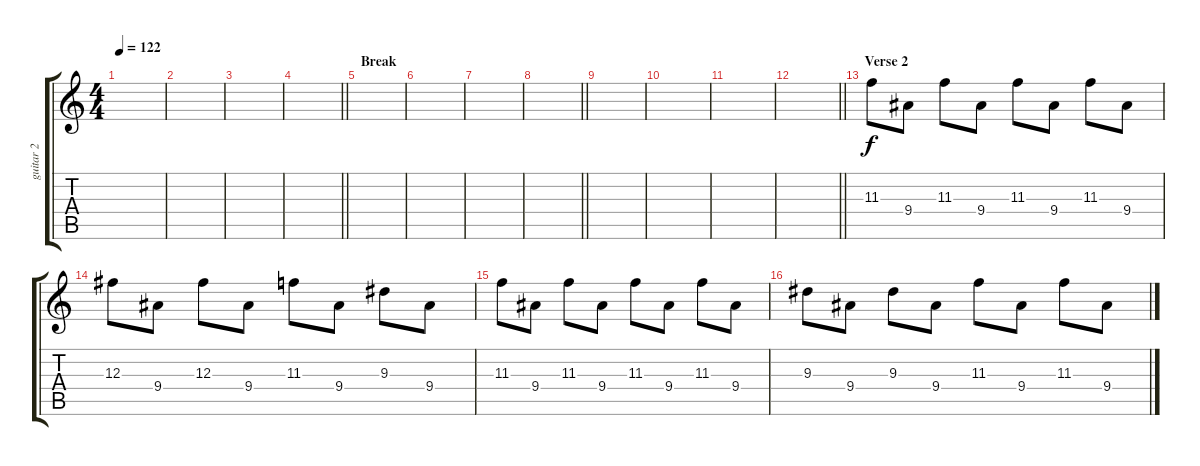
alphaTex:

\track ("guitar 2" "guitar 2") {instrument electricguitarjazz}
\staff {score tabs}
\tuning (Eb4 Bb3 Gb3 Db3 Ab2 Eb2) {hide}
\ts (4 4)
\tempo 122
\clef g2
\ks c
|
|
|
\barLineRight lightlight
|
\section ("" "Break")
|
|
|
\barLineRight lightlight
|
|
|
|
\barLineRight lightlight
|
\section ("" "Verse 2")
11.3.8{dy f} 9.4.8 11.3.8 9.4.8 11.3.8 9.4.8 11.3.8 9.4.8 |
12.3.8 9.4.8 12.3.8 9.4.8 11.3.8 9.4.8 9.3.8 9.4.8 |
11.3.8 9.4.8 11.3.8 9.4.8 11.3.8 9.4.8 11.3.8 9.4.8 |
9.3.8 9.4.8 9.3.8 9.4.8 11.3.8 9.4.8 11.3.8 9.4.8
